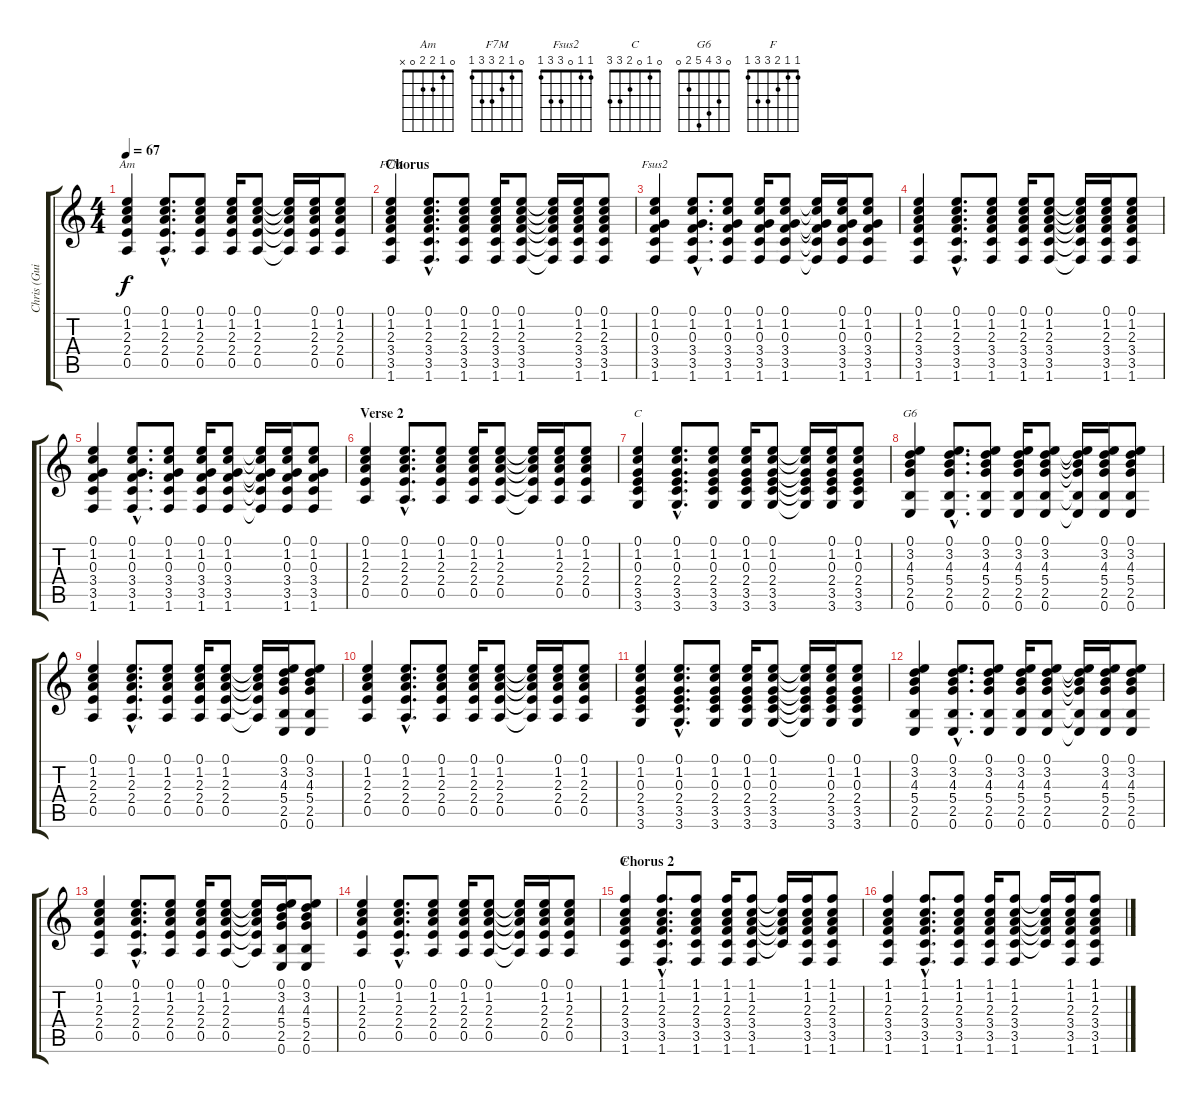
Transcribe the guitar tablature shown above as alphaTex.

\track ("Chris (Guitar)" "Chris (Gui") {instrument acousticguitarsteel}
\staff {score tabs}
\tuning (E4 B3 G3 D3 A2 E2) {hide}
\chord ("Am" 0 1 2 2 0 x)
\chord ("F7M" 0 1 2 3 3 1)
\chord ("Fsus2" 1 1 0 3 3 1)
\chord ("C" 0 1 0 2 3 3)
\chord ("G6" 0 3 4 5 2 0)
\chord ("F" 1 1 2 3 3 1)
\ts (4 4)
\tempo 67
\clef g2
\ks c
(0.1 1.2 2.3 2.4 0.5).4{ch "Am" dy f} (0.1{hac} 1.2{hac} 2.3{hac} 2.4{hac} 0.5{hac}).8{d} (0.1 1.2 2.3 2.4 0.5).8 (0.1 1.2 2.3 2.4 0.5).16 (0.1 1.2 2.3 2.4 0.5).8 (0.1{t} 1.2{t} 2.3{t} 2.4{t} 0.5{t}).16 (0.1 1.2 2.3 2.4 0.5).16 (0.1 1.2 2.3 2.4 0.5).8 |
\section ("" "Chorus")
(0.1 1.2 2.3 3.4 3.5 1.6).4{ch "F7M"} (0.1{hac} 1.2{hac} 2.3{hac} 3.4{hac} 3.5{hac} 1.6{hac}).8{d} (0.1 1.2 2.3 3.4 3.5 1.6).8 (0.1 1.2 2.3 3.4 3.5 1.6).16 (0.1 1.2 2.3 3.4 3.5 1.6).8 (0.1{t} 1.2{t} 2.3{t} 3.4{t} 3.5{t} 1.6{t}).16 (0.1 1.2 2.3 3.4 3.5 1.6).16 (0.1 1.2 2.3 3.4 3.5 1.6).8 |
(0.1 1.2 0.3 3.4 3.5 1.6).4{ch "Fsus2"} (0.1{hac} 1.2{hac} 0.3{hac} 3.4{hac} 3.5{hac} 1.6{hac}).8{d} (0.1 1.2 0.3 3.4 3.5 1.6).8 (0.1 1.2 0.3 3.4 3.5 1.6).16 (0.1 1.2 0.3 3.4 3.5 1.6).8 (0.1{t} 1.2{t} 0.3{t} 3.4{t} 3.5{t} 1.6{t}).16 (0.1 1.2 0.3 3.4 3.5 1.6).16 (0.1 1.2 0.3 3.4 3.5 1.6).8 |
(0.1 1.2 2.3 3.4 3.5 1.6).4 (0.1{hac} 1.2{hac} 2.3{hac} 3.4{hac} 3.5{hac} 1.6{hac}).8{d} (0.1 1.2 2.3 3.4 3.5 1.6).8 (0.1 1.2 2.3 3.4 3.5 1.6).16 (0.1 1.2 2.3 3.4 3.5 1.6).8 (0.1{t} 1.2{t} 2.3{t} 3.4{t} 3.5{t} 1.6{t}).16 (0.1 1.2 2.3 3.4 3.5 1.6).16 (0.1 1.2 2.3 3.4 3.5 1.6).8 |
(0.1 1.2 0.3 3.4 3.5 1.6).4 (0.1{hac} 1.2{hac} 0.3{hac} 3.4{hac} 3.5{hac} 1.6{hac}).8{d} (0.1 1.2 0.3 3.4 3.5 1.6).8 (0.1 1.2 0.3 3.4 3.5 1.6).16 (0.1 1.2 0.3 3.4 3.5 1.6).8 (0.1{t} 1.2{t} 0.3{t} 3.4{t} 3.5{t} 1.6{t}).16 (0.1 1.2 0.3 3.4 3.5 1.6).16 (0.1 1.2 0.3 3.4 3.5 1.6).8 |
\section ("" "Verse 2")
(0.1 1.2 2.3 2.4 0.5).4 (0.1{hac} 1.2{hac} 2.3{hac} 2.4{hac} 0.5{hac}).8{d} (0.1 1.2 2.3 2.4 0.5).8 (0.1 1.2 2.3 2.4 0.5).16 (0.1 1.2 2.3 2.4 0.5).8 (0.1{t} 1.2{t} 2.3{t} 2.4{t} 0.5{t}).16 (0.1 1.2 2.3 2.4 0.5).16 (0.1 1.2 2.3 2.4 0.5).8 |
(0.1 1.2 0.3 2.4 3.5 3.6).4{ch "C"} (0.1{hac} 1.2{hac} 0.3{hac} 2.4{hac} 3.5{hac} 3.6{hac}).8{d} (0.1 1.2 0.3 2.4 3.5 3.6).8 (0.1 1.2 0.3 2.4 3.5 3.6).16 (0.1 1.2 0.3 2.4 3.5 3.6).8 (0.1{t} 1.2{t} 0.3{t} 2.4{t} 3.5{t} 3.6{t}).16 (0.1 1.2 0.3 2.4 3.5 3.6).16 (0.1 1.2 0.3 2.4 3.5 3.6).8 |
(0.1 3.2 4.3 5.4 2.5 0.6).4{ch "G6"} (0.1{hac} 3.2{hac} 4.3{hac} 5.4{hac} 2.5{hac} 0.6{hac}).8{d} (0.1 3.2 4.3 5.4 2.5 0.6).8 (0.1 3.2 4.3 5.4 2.5 0.6).16 (0.1 3.2 4.3 5.4 2.5 0.6).8 (0.1{t} 3.2{t} 4.3{t} 5.4{t} 2.5{t} 0.6{t}).16 (0.1 3.2 4.3 5.4 2.5 0.6).16 (0.1 3.2 4.3 5.4 2.5 0.6).8 |
(0.1 1.2 2.3 2.4 0.5).4 (0.1{hac} 1.2{hac} 2.3{hac} 2.4{hac} 0.5{hac}).8{d} (0.1 1.2 2.3 2.4 0.5).8 (0.1 1.2 2.3 2.4 0.5).16 (0.1 1.2 2.3 2.4 0.5).8 (0.1{t} 1.2{t} 2.3{t} 2.4{t} 0.5{t}).16 (0.1 3.2 4.3 5.4 2.5 0.6).16 (0.1 3.2 4.3 5.4 2.5 0.6).8 |
(0.1 1.2 2.3 2.4 0.5).4 (0.1{hac} 1.2{hac} 2.3{hac} 2.4{hac} 0.5{hac}).8{d} (0.1 1.2 2.3 2.4 0.5).8 (0.1 1.2 2.3 2.4 0.5).16 (0.1 1.2 2.3 2.4 0.5).8 (0.1{t} 1.2{t} 2.3{t} 2.4{t} 0.5{t}).16 (0.1 1.2 2.3 2.4 0.5).16 (0.1 1.2 2.3 2.4 0.5).8 |
(0.1 1.2 0.3 2.4 3.5 3.6).4 (0.1{hac} 1.2{hac} 0.3{hac} 2.4{hac} 3.5{hac} 3.6{hac}).8{d} (0.1 1.2 0.3 2.4 3.5 3.6).8 (0.1 1.2 0.3 2.4 3.5 3.6).16 (0.1 1.2 0.3 2.4 3.5 3.6).8 (0.1{t} 1.2{t} 0.3{t} 2.4{t} 3.5{t} 3.6{t}).16 (0.1 1.2 0.3 2.4 3.5 3.6).16 (0.1 1.2 0.3 2.4 3.5 3.6).8 |
(0.1 3.2 4.3 5.4 2.5 0.6).4 (0.1{hac} 3.2{hac} 4.3{hac} 5.4{hac} 2.5{hac} 0.6{hac}).8{d} (0.1 3.2 4.3 5.4 2.5 0.6).8 (0.1 3.2 4.3 5.4 2.5 0.6).16 (0.1 3.2 4.3 5.4 2.5 0.6).8 (0.1{t} 3.2{t} 4.3{t} 5.4{t} 2.5{t} 0.6{t}).16 (0.1 3.2 4.3 5.4 2.5 0.6).16 (0.1 3.2 4.3 5.4 2.5 0.6).8 |
(0.1 1.2 2.3 2.4 0.5).4 (0.1{hac} 1.2{hac} 2.3{hac} 2.4{hac} 0.5{hac}).8{d} (0.1 1.2 2.3 2.4 0.5).8 (0.1 1.2 2.3 2.4 0.5).16 (0.1 1.2 2.3 2.4 0.5).8 (0.1{t} 1.2{t} 2.3{t} 2.4{t} 0.5{t}).16 (0.1 3.2 4.3 5.4 2.5 0.6).16 (0.1 3.2 4.3 5.4 2.5 0.6).8 |
(0.1 1.2 2.3 2.4 0.5).4 (0.1{hac} 1.2{hac} 2.3{hac} 2.4{hac} 0.5{hac}).8{d} (0.1 1.2 2.3 2.4 0.5).8 (0.1 1.2 2.3 2.4 0.5).16 (0.1 1.2 2.3 2.4 0.5).8 (0.1{t} 1.2{t} 2.3{t} 2.4{t} 0.5{t}).16 (0.1 1.2 2.3 2.4 0.5).16 (0.1 1.2 2.3 2.4 0.5).8 |
\section ("" "Chorus 2")
(1.1 1.2 2.3 3.4 3.5 1.6).4{ch "F"} (1.1{hac} 1.2{hac} 2.3{hac} 3.4{hac} 3.5{hac} 1.6{hac}).8{d} (1.1 1.2 2.3 3.4 3.5 1.6).8 (1.1 1.2 2.3 3.4 3.5 1.6).16 (1.1 1.2 2.3 3.4 3.5 1.6).8 (1.1{t} 1.2{t} 2.3{t} 3.4{t} 3.5{t}).16 (1.1 1.2 2.3 3.4 3.5 1.6).16 (1.1 1.2 2.3 3.4 3.5 1.6).8 |
(1.1 1.2 2.3 3.4 3.5 1.6).4 (1.1{hac} 1.2{hac} 2.3{hac} 3.4{hac} 3.5{hac} 1.6{hac}).8{d} (1.1 1.2 2.3 3.4 3.5 1.6).8 (1.1 1.2 2.3 3.4 3.5 1.6).16 (1.1 1.2 2.3 3.4 3.5 1.6).8 (1.1{t} 1.2{t} 2.3{t} 3.4{t} 3.5{t}).16 (1.1 1.2 2.3 3.4 3.5 1.6).16 (1.1 1.2 2.3 3.4 3.5 1.6).8
